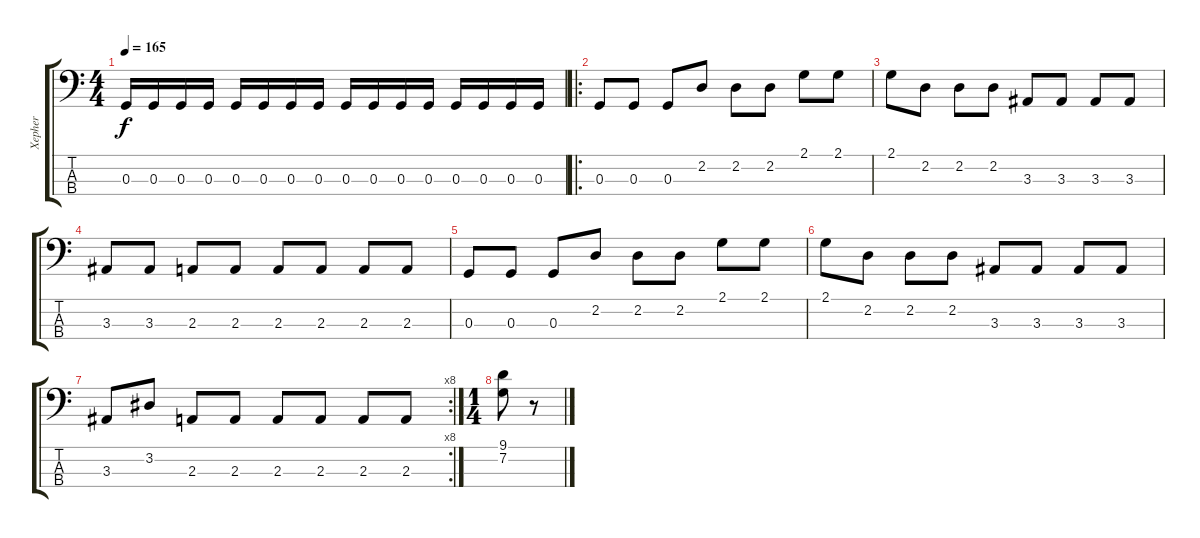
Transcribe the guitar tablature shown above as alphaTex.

\track ("Xepher" "Xepher") {instrument electricbassfinger}
\staff {score tabs}
\tuning (F2 C2 G1 D1) {hide}
\ts (4 4)
\tempo 165
\clef f4
\ks c
0.3.16{dy f} 0.3.16 0.3.16 0.3.16 0.3.16 0.3.16 0.3.16 0.3.16 0.3.16 0.3.16 0.3.16 0.3.16 0.3.16 0.3.16 0.3.16 0.3.16 |
\ro
0.3.8 0.3.8 0.3.8 2.2.8 2.2.8 2.2.8 2.1.8 2.1.8 |
2.1.8 2.2.8 2.2.8 2.2.8 3.3.8 3.3.8 3.3.8 3.3.8 |
3.3.8 3.3.8 2.3.8 2.3.8 2.3.8 2.3.8 2.3.8 2.3.8 |
0.3.8 0.3.8 0.3.8 2.2.8 2.2.8 2.2.8 2.1.8 2.1.8 |
2.1.8 2.2.8 2.2.8 2.2.8 3.3.8 3.3.8 3.3.8 3.3.8 |
\rc 8
3.3.8 3.2.8 2.3.8 2.3.8 2.3.8 2.3.8 2.3.8 2.3.8 |
\ts (1 4)
(9.1 7.2).8 r.8
